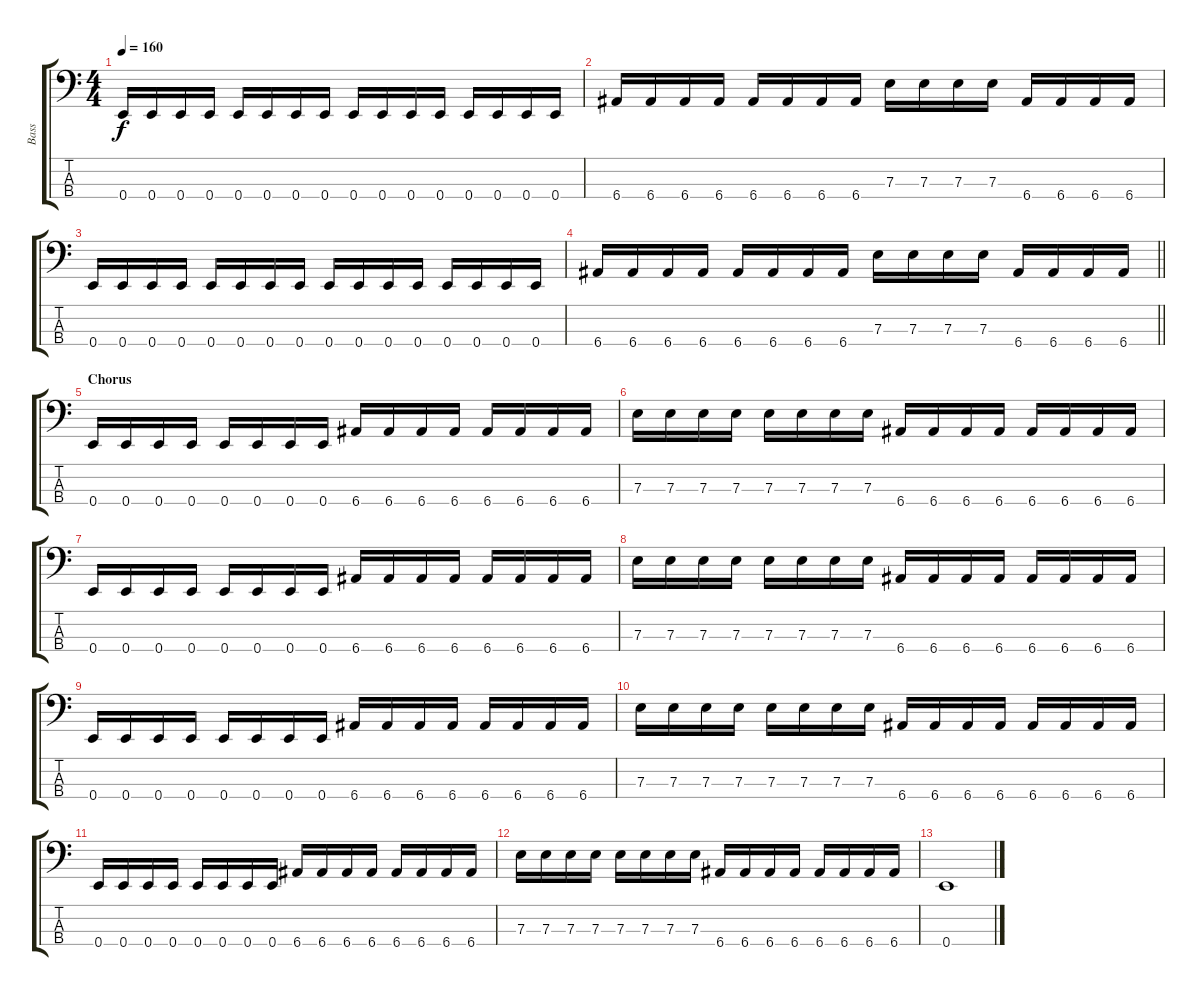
\track ("Bass" "Bass") {instrument electricbassfinger}
\staff {score tabs}
\tuning (G2 D2 A1 E1) {hide}
\ts (4 4)
\tempo 160
\clef f4
\ks c
0.4.16{dy f} 0.4.16 0.4.16 0.4.16 0.4.16 0.4.16 0.4.16 0.4.16 0.4.16 0.4.16 0.4.16 0.4.16 0.4.16 0.4.16 0.4.16 0.4.16 |
6.4.16 6.4.16 6.4.16 6.4.16 6.4.16 6.4.16 6.4.16 6.4.16 7.3.16 7.3.16 7.3.16 7.3.16 6.4.16 6.4.16 6.4.16 6.4.16 |
0.4.16 0.4.16 0.4.16 0.4.16 0.4.16 0.4.16 0.4.16 0.4.16 0.4.16 0.4.16 0.4.16 0.4.16 0.4.16 0.4.16 0.4.16 0.4.16 |
\barLineRight lightlight
6.4.16 6.4.16 6.4.16 6.4.16 6.4.16 6.4.16 6.4.16 6.4.16 7.3.16 7.3.16 7.3.16 7.3.16 6.4.16 6.4.16 6.4.16 6.4.16 |
\section ("" "Chorus")
0.4.16 0.4.16 0.4.16 0.4.16 0.4.16 0.4.16 0.4.16 0.4.16 6.4.16 6.4.16 6.4.16 6.4.16 6.4.16 6.4.16 6.4.16 6.4.16 |
7.3.16 7.3.16 7.3.16 7.3.16 7.3.16 7.3.16 7.3.16 7.3.16 6.4.16 6.4.16 6.4.16 6.4.16 6.4.16 6.4.16 6.4.16 6.4.16 |
0.4.16 0.4.16 0.4.16 0.4.16 0.4.16 0.4.16 0.4.16 0.4.16 6.4.16 6.4.16 6.4.16 6.4.16 6.4.16 6.4.16 6.4.16 6.4.16 |
7.3.16 7.3.16 7.3.16 7.3.16 7.3.16 7.3.16 7.3.16 7.3.16 6.4.16 6.4.16 6.4.16 6.4.16 6.4.16 6.4.16 6.4.16 6.4.16 |
0.4.16 0.4.16 0.4.16 0.4.16 0.4.16 0.4.16 0.4.16 0.4.16 6.4.16 6.4.16 6.4.16 6.4.16 6.4.16 6.4.16 6.4.16 6.4.16 |
7.3.16 7.3.16 7.3.16 7.3.16 7.3.16 7.3.16 7.3.16 7.3.16 6.4.16 6.4.16 6.4.16 6.4.16 6.4.16 6.4.16 6.4.16 6.4.16 |
0.4.16 0.4.16 0.4.16 0.4.16 0.4.16 0.4.16 0.4.16 0.4.16 6.4.16 6.4.16 6.4.16 6.4.16 6.4.16 6.4.16 6.4.16 6.4.16 |
7.3.16 7.3.16 7.3.16 7.3.16 7.3.16 7.3.16 7.3.16 7.3.16 6.4.16 6.4.16 6.4.16 6.4.16 6.4.16 6.4.16 6.4.16 6.4.16 |
0.4.1
